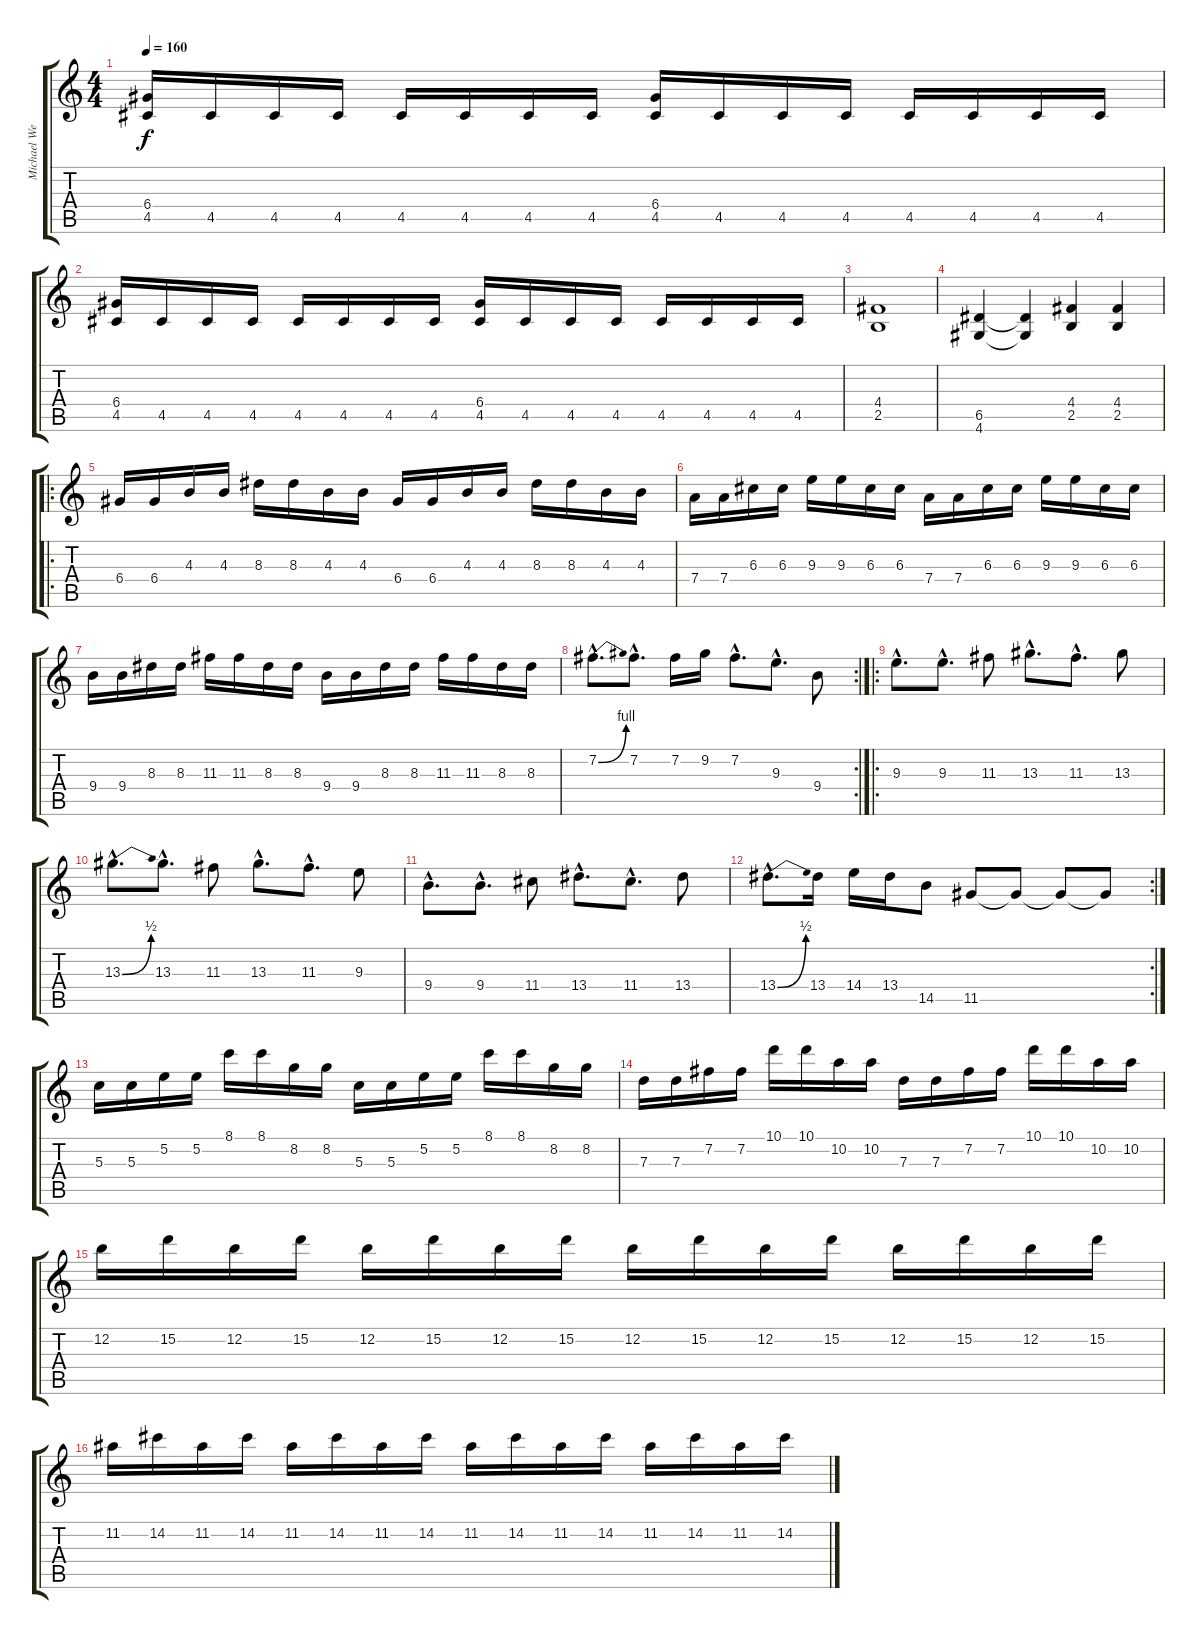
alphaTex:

\track ("Michael Weikath" "Michael We") {instrument distortionguitar}
\staff {score tabs}
\tuning (E4 B3 G3 D3 A2 E2) {hide}
\ts (4 4)
\tempo 160
\clef g2
\ks c
(6.4 4.5).16{dy f} 4.5.16 4.5.16 4.5.16 4.5.16 4.5.16 4.5.16 4.5.16 (6.4 4.5).16 4.5.16 4.5.16 4.5.16 4.5.16 4.5.16 4.5.16 4.5.16 |
(6.4 4.5).16 4.5.16 4.5.16 4.5.16 4.5.16 4.5.16 4.5.16 4.5.16 (6.4 4.5).16 4.5.16 4.5.16 4.5.16 4.5.16 4.5.16 4.5.16 4.5.16 |
(4.4 2.5).1 |
(6.5 4.6).4 (6.5{t} 4.6{t}).4 (4.4 2.5).4 (4.4 2.5).4 |
\ro
6.4.16 6.4.16 4.3.16 4.3.16 8.3.16 8.3.16 4.3.16 4.3.16 6.4.16 6.4.16 4.3.16 4.3.16 8.3.16 8.3.16 4.3.16 4.3.16 |
7.4.16 7.4.16 6.3.16 6.3.16 9.3.16 9.3.16 6.3.16 6.3.16 7.4.16 7.4.16 6.3.16 6.3.16 9.3.16 9.3.16 6.3.16 6.3.16 |
9.4.16 9.4.16 8.3.16 8.3.16 11.3.16 11.3.16 8.3.16 8.3.16 9.4.16 9.4.16 8.3.16 8.3.16 11.3.16 11.3.16 8.3.16 8.3.16 |
\rc 2
7.2{be (bend 0 0 60 4) hac}.8{d} 7.2{hac}.8{d} 7.2.16 9.2.16 7.2{hac}.8{d} 9.3{hac}.8{d} 9.4.8 |
\ro
9.3{hac}.8{d} 9.3{hac}.8{d} 11.3.8 13.3{hac}.8{d} 11.3{hac}.8{d} 13.3.8 |
13.3{be (bend 0 0 60 2) hac}.8{d} 13.3{hac}.8{d} 11.3.8 13.3{hac}.8{d} 11.3{hac}.8{d} 9.3.8 |
9.4{hac}.8{d} 9.4{hac}.8{d} 11.4.8 13.4{hac}.8{d} 11.4{hac}.8{d} 13.4.8 |
\rc 2
13.4{be (bend 0 0 60 2) hac}.8{d} 13.4.16 14.4.16 13.4.16 14.5.8 11.5.8 11.5{t}.8 11.5{t}.8 11.5{t}.8 |
5.3.16 5.3.16 5.2.16 5.2.16 8.1.16 8.1.16 8.2.16 8.2.16 5.3.16 5.3.16 5.2.16 5.2.16 8.1.16 8.1.16 8.2.16 8.2.16 |
7.3.16 7.3.16 7.2.16 7.2.16 10.1.16 10.1.16 10.2.16 10.2.16 7.3.16 7.3.16 7.2.16 7.2.16 10.1.16 10.1.16 10.2.16 10.2.16 |
12.2.16 15.2.16 12.2.16 15.2.16 12.2.16 15.2.16 12.2.16 15.2.16 12.2.16 15.2.16 12.2.16 15.2.16 12.2.16 15.2.16 12.2.16 15.2.16 |
11.2.16 14.2.16 11.2.16 14.2.16 11.2.16 14.2.16 11.2.16 14.2.16 11.2.16 14.2.16 11.2.16 14.2.16 11.2.16 14.2.16 11.2.16 14.2.16
